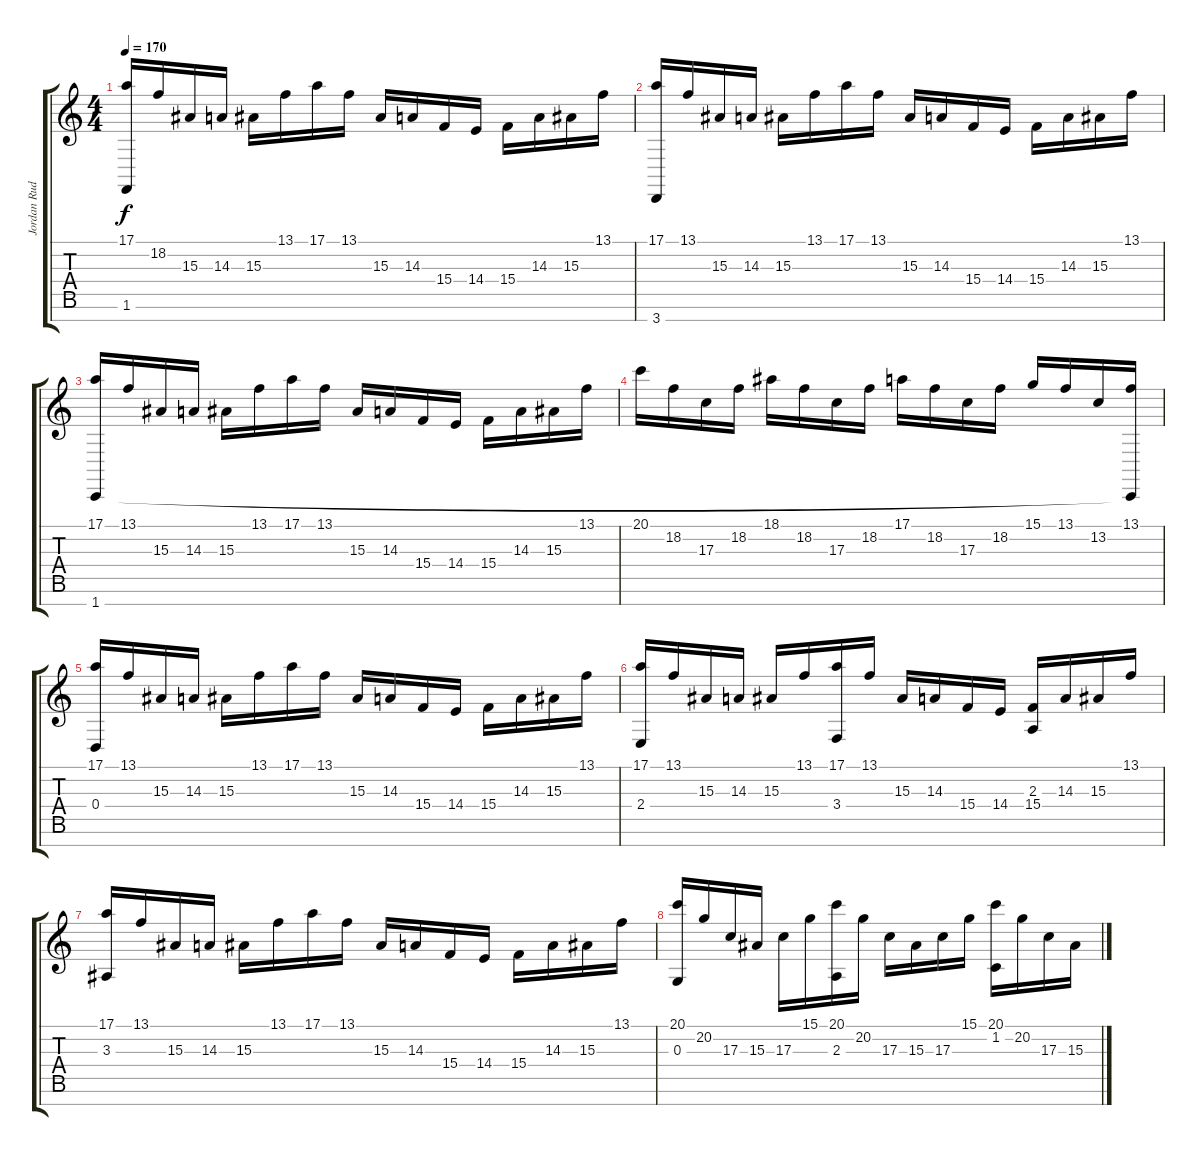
\track ("Jordan Rudess Lead 1" "Jordan Rud") {instrument lead2sawtooth}
\staff {score tabs}
\tuning (E4 B3 G3 D3 A2 E2 B1) {hide}
\ts (4 4)
\tempo 170
\clef g2
\ks c
(17.1 1.6).16{dy f} 18.2.16 15.3.16 14.3.16 15.3.16 13.1.16 17.1.16 13.1.16 15.3.16 14.3.16 15.4.16 14.4.16 15.4.16 14.3.16 15.3.16 13.1.16 |
(17.1 3.7).16 13.1.16 15.3.16 14.3.16 15.3.16 13.1.16 17.1.16 13.1.16 15.3.16 14.3.16 15.4.16 14.4.16 15.4.16 14.3.16 15.3.16 13.1.16 |
(17.1 1.7).16 13.1.16 15.3.16 14.3.16 15.3.16 13.1.16 17.1.16 13.1.16 15.3.16 14.3.16 15.4.16 14.4.16 15.4.16 14.3.16 15.3.16 13.1.16 |
20.1.16 18.2.16 17.3.16 18.2.16 18.1.16 18.2.16 17.3.16 18.2.16 17.1.16 18.2.16 17.3.16 18.2.16 15.1.16 13.1.16 13.2.16 (13.1 1.7{t}).16 |
(17.1 0.4).16 13.1.16 15.3.16 14.3.16 15.3.16 13.1.16 17.1.16 13.1.16 15.3.16 14.3.16 15.4.16 14.4.16 15.4.16 14.3.16 15.3.16 13.1.16 |
(17.1 2.4).16 13.1.16 15.3.16 14.3.16 15.3.16 13.1.16 (17.1 3.4).16 13.1.16 15.3.16 14.3.16 15.4.16 14.4.16 (2.3 15.4).16 14.3.16 15.3.16 13.1.16 |
(17.1 3.3).16 13.1.16 15.3.16 14.3.16 15.3.16 13.1.16 17.1.16 13.1.16 15.3.16 14.3.16 15.4.16 14.4.16 15.4.16 14.3.16 15.3.16 13.1.16 |
(20.1 0.3).16 20.2.16 17.3.16 15.3.16 17.3.16 15.1.16 (20.1 2.3).16 20.2.16 17.3.16 15.3.16 17.3.16 15.1.16 (20.1 1.2).16 20.2.16 17.3.16 15.3.16
